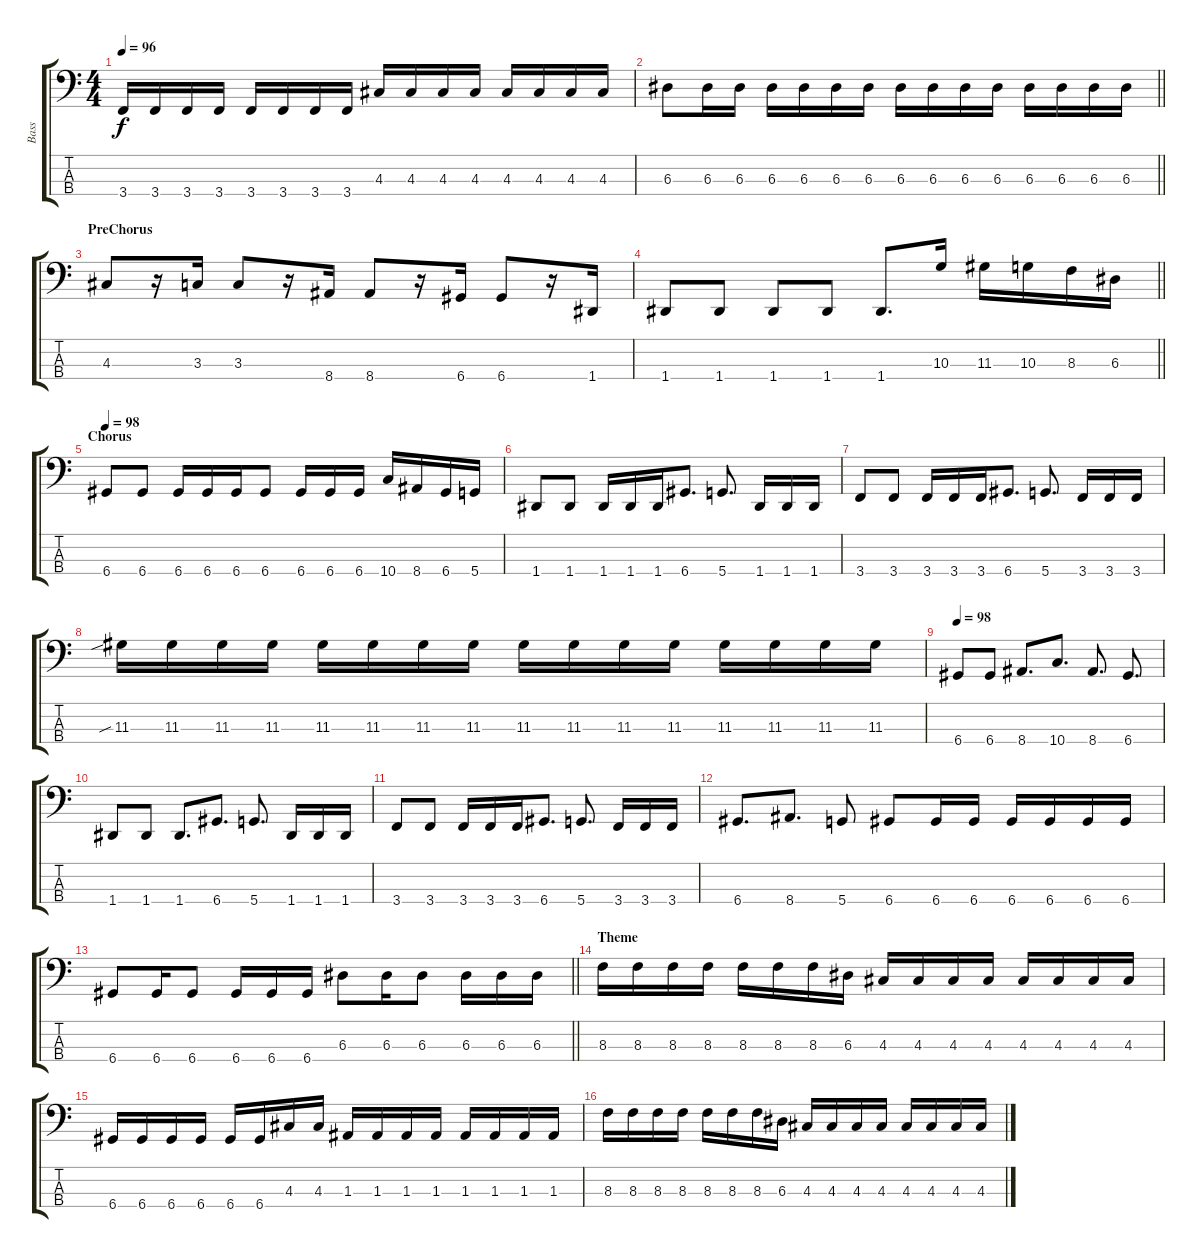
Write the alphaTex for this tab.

\track ("Bass" "Bass") {instrument electricbassfinger}
\staff {score tabs}
\tuning (G2 D2 A1 D1) {hide}
\ts (4 4)
\tempo 96
\clef f4
\ks c
3.4.16{dy f} 3.4.16 3.4.16 3.4.16 3.4.16 3.4.16 3.4.16 3.4.16 4.3.16 4.3.16 4.3.16 4.3.16 4.3.16 4.3.16 4.3.16 4.3.16 |
\barLineRight lightlight
6.3.8 6.3.16 6.3.16 6.3.16 6.3.16 6.3.16 6.3.16 6.3.16 6.3.16 6.3.16 6.3.16 6.3.16 6.3.16 6.3.16 6.3.16 |
\section ("" "PreChorus")
4.3.8 r.16 3.3.16 3.3.8 r.16 8.4.16 8.4.8 r.16 6.4.16 6.4.8 r.16 1.4.16 |
\barLineRight lightlight
1.4.8 1.4.8 1.4.8 1.4.8 1.4.8{d} 10.3.16 11.3.16 10.3.16 8.3.16 6.3.16 |
\section ("" "Chorus")
\tempo 98
6.4.8 6.4.8 6.4.16 6.4.16 6.4.16 6.4.8 6.4.16 6.4.16 6.4.16 10.4.16 8.4.16 6.4.16 5.4.16 |
1.4.8 1.4.8 1.4.16 1.4.16 1.4.16 6.4.8{d} 5.4.8{d} 1.4.16 1.4.16 1.4.16 |
3.4.8 3.4.8 3.4.16 3.4.16 3.4.16 6.4.8{d} 5.4.8{d} 3.4.16 3.4.16 3.4.16 |
11.3{sib}.16 11.3.16 11.3.16 11.3.16 11.3.16 11.3.16 11.3.16 11.3.16 11.3.16 11.3.16 11.3.16 11.3.16 11.3.16 11.3.16 11.3.16 11.3.16 |
\tempo 98
6.4.8 6.4.8 8.4.8{d} 10.4.8{d} 8.4.8{d} 6.4.8{d} |
1.4.8 1.4.8 1.4.8{d} 6.4.8{d} 5.4.8{d} 1.4.16 1.4.16 1.4.16 |
3.4.8 3.4.8 3.4.16 3.4.16 3.4.16 6.4.8{d} 5.4.8{d} 3.4.16 3.4.16 3.4.16 |
6.4.8{d} 8.4.8{d} 5.4.8 6.4.8 6.4.16 6.4.16 6.4.16 6.4.16 6.4.16 6.4.16 |
\barLineRight lightlight
6.4.8 6.4.16 6.4.8 6.4.16 6.4.16 6.4.16 6.3.8 6.3.16 6.3.8 6.3.16 6.3.16 6.3.16 |
\section ("" "Theme")
8.3.16 8.3.16 8.3.16 8.3.16 8.3.16 8.3.16 8.3.16 6.3.16 4.3.16 4.3.16 4.3.16 4.3.16 4.3.16 4.3.16 4.3.16 4.3.16 |
6.4.16 6.4.16 6.4.16 6.4.16 6.4.16 6.4.16 4.3.16 4.3.16 1.3.16 1.3.16 1.3.16 1.3.16 1.3.16 1.3.16 1.3.16 1.3.16 |
8.3.16 8.3.16 8.3.16 8.3.16 8.3.16 8.3.16 8.3.16 6.3.16 4.3.16 4.3.16 4.3.16 4.3.16 4.3.16 4.3.16 4.3.16 4.3.16
